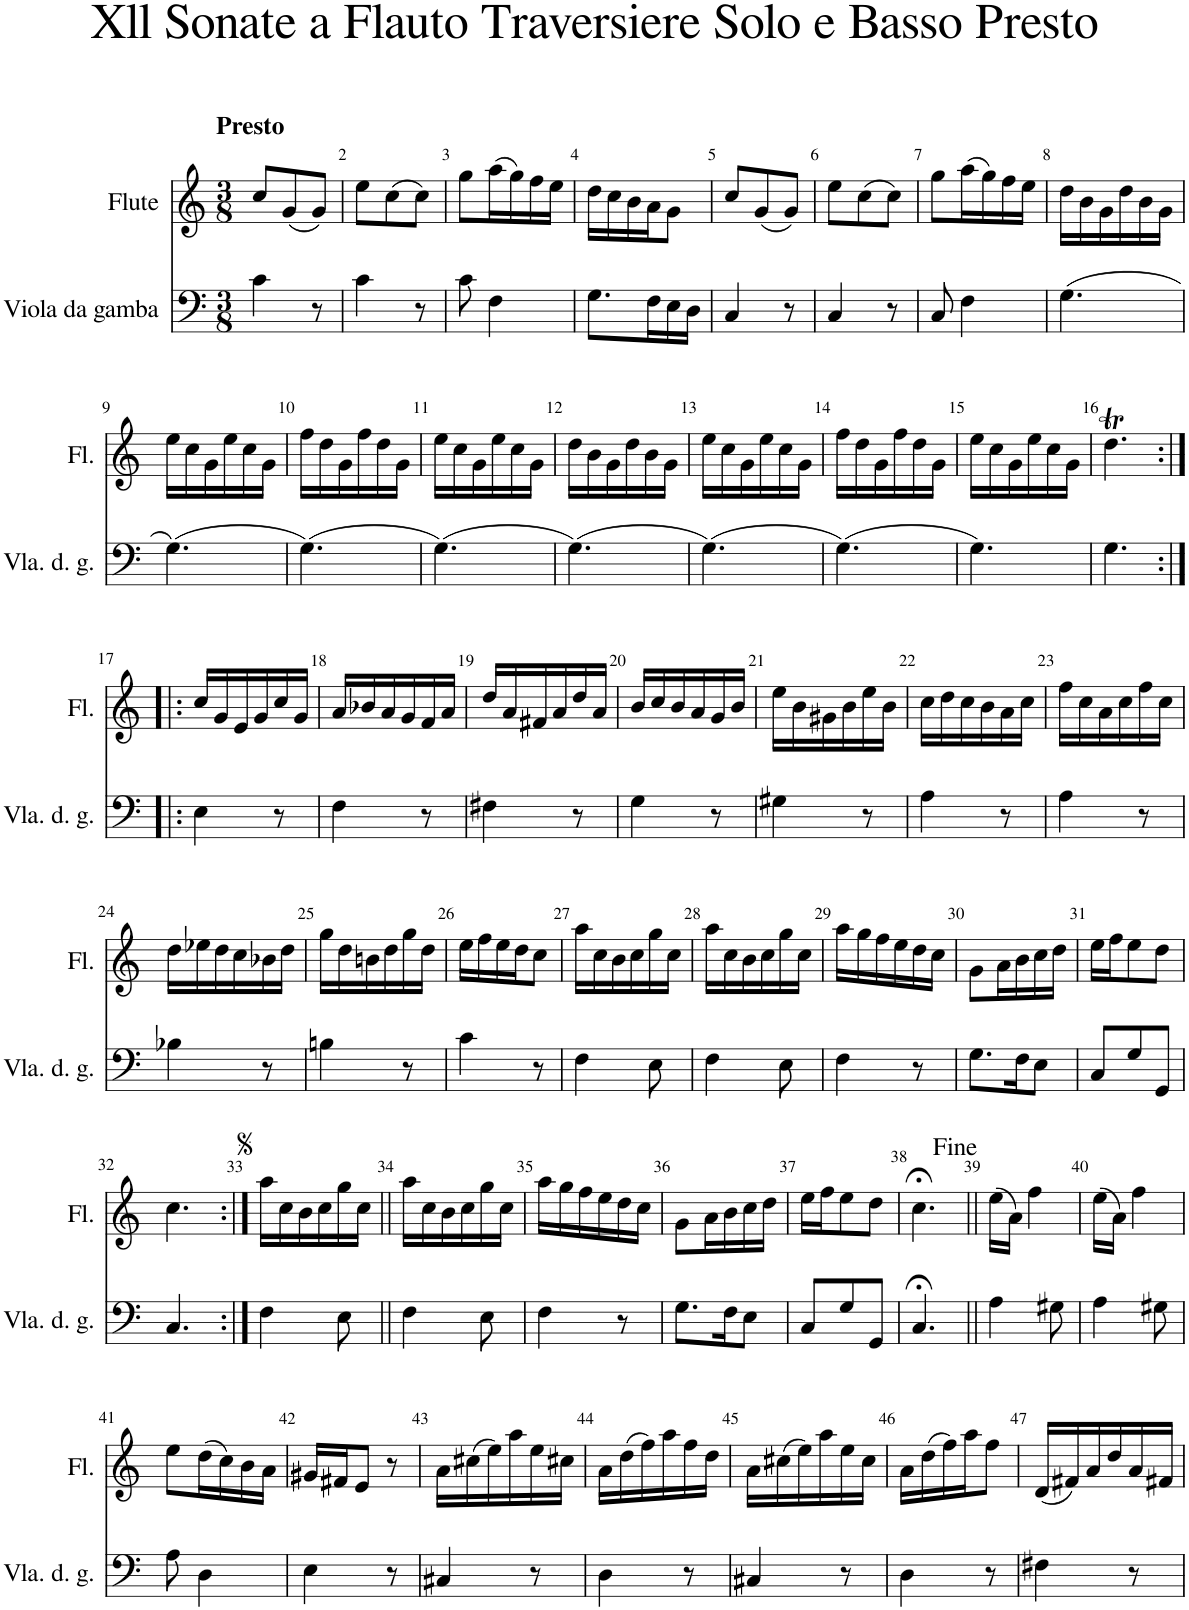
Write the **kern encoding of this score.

**kern	**kern
*part2	*part1
*staff2	*staff1
*I"Viola da gamba	*I"Flute
*I'Vla. d. g.	*I'Fl.
*clefF4	*clefG2
*k[]	*k[]
*M3/8	*M3/8
=1	=1
!	!LO:TX:a:B:t=Presto
4c\	8cc/L
.	(8g/
8r	8g/J)
=2	=2
4c\	8ee\L
.	(8cc\
8r	8cc\J)
=3	=3
8c\	8gg\L
4F\	(16aa\L
.	16gg\)
.	16ff\
.	16ee\JJ
=4	=4
8.G\L	16dd\LL
.	16cc\
.	16b\
16F\L	16a\J
16E\	8g\J
16D\JJ	.
=5	=5
4C/	8cc/L
.	(8g/
8r	8g/J)
=6	=6
4C/	8ee\L
.	(8cc\
8r	8cc\J)
=7	=7
8C/	8gg\L
4F\	(16aa\L
.	16gg\)
.	16ff\
.	16ee\JJ
=8	=8
(4.G\	16dd\LL
.	16b\
.	16g\
.	16dd\
.	16b\
.	16g\JJ
!!LO:LB:g=z
=9	=9
(4.G\)	16ee\LL
.	16cc\
.	16g\
.	16ee\
.	16cc\
.	16g\JJ
=10	=10
(4.G\)	16ff\LL
.	16dd\
.	16g\
.	16ff\
.	16dd\
.	16g\JJ
=11	=11
(4.G\)	16ee\LL
.	16cc\
.	16g\
.	16ee\
.	16cc\
.	16g\JJ
=12	=12
(4.G\)	16dd\LL
.	16b\
.	16g\
.	16dd\
.	16b\
.	16g\JJ
=13	=13
(4.G\)	16ee\LL
.	16cc\
.	16g\
.	16ee\
.	16cc\
.	16g\JJ
=14	=14
(4.G\)	16ff\LL
.	16dd\
.	16g\
.	16ff\
.	16dd\
.	16g\JJ
=15	=15
4.G\)	16ee\LL
.	16cc\
.	16g\
.	16ee\
.	16cc\
.	16g\JJ
=16	=16
4.G\	4.ddT\
!!LO:LB:g=z
=17:|!|:	=17:|!|:
4E\	16cc/LL
.	16g/
.	16e/
.	16g/
8r	16cc/
.	16g/JJ
=18	=18
4F\	16a/LL
.	16b-X/
.	16a/
.	16g/
8r	16f/
.	16a/JJ
=19	=19
4F#X\	16dd/LL
.	16a/
.	16f#X/
.	16a/
8r	16dd/
.	16a/JJ
=20	=20
4G\	16b/LL
.	16cc/
.	16b/
.	16a/
8r	16g/
.	16b/JJ
=21	=21
4G#X\	16ee\LL
.	16b\
.	16g#X\
.	16b\
8r	16ee\
.	16b\JJ
=22	=22
4A\	16cc\LL
.	16dd\
.	16cc\
.	16b\
8r	16a\
.	16cc\JJ
=23	=23
4A\	16ff\LL
.	16cc\
.	16a\
.	16cc\
8r	16ff\
.	16cc\JJ
!!LO:LB:g=z
=24	=24
4B-X\	16dd\LL
.	16ee-X\
.	16dd\
.	16cc\
8r	16b-X\
.	16dd\JJ
=25	=25
4Bn\	16gg\LL
.	16dd\
.	16bn\
.	16dd\
8r	16gg\
.	16dd\JJ
=26	=26
4c\	16ee\LL
.	16ff\
.	16ee\
.	16dd\J
8r	8cc\J
=27	=27
4F\	16aa\LL
.	16cc\
.	16b\
.	16cc\
8E\	16gg\
.	16cc\JJ
=28	=28
4F\	16aa\LL
.	16cc\
.	16b\
.	16cc\
8E\	16gg\
.	16cc\JJ
=29	=29
4F\	16aa\LL
.	16gg\
.	16ff\
.	16ee\
8r	16dd\
.	16cc\JJ
=30	=30
8.G\L	8g\L
.	16a\L
16F\K	16b\
8E\J	16cc\
.	16dd\JJ
=31	=31
8C/L	16ee\LL
.	16ff\J
8G/	8ee\
8GG/J	8dd\J
!!LO:LB:g=z
=32	=32
4.C/	4.cc\
=33:|!	=33:|!
4F\	16aa\LL
.	16cc\
.	16b\
.	16cc\
8E\	16gg\
.	16cc\JJ
=34||	=34||
4F\	16aa\LL
.	16cc\
.	16b\
.	16cc\
8E\	16gg\
.	16cc\JJ
=35	=35
4F\	16aa\LL
.	16gg\
.	16ff\
.	16ee\
8r	16dd\
.	16cc\JJ
=36	=36
8.G\L	8g\L
.	16a\L
16F\K	16b\
8E\J	16cc\
.	16dd\JJ
=37	=37
8C/L	16ee\LL
.	16ff\J
8G/	8ee\
8GG/J	8dd\J
=38	=38
4.C;</	4.cc;<\
=39||	=39||
4A\	(16ee\LL
.	16a\JJ)
.	4ff\
8G#X\	.
=40	=40
4A\	(16ee\LL
.	16a\JJ)
.	4ff\
8G#X\	.
!!LO:LB:g=z
=41	=41
8A\	8ee\L
4D\	(16dd\L
.	16cc\)
.	16b\
.	16a\JJ
=42	=42
4E\	16g#X/LL
.	16f#X/J
.	8e/J
8r	8r
=43	=43
4C#X/	16a\LL
.	(16cc#X\
.	16ee\)
.	16aa\
8r	16ee\
.	16cc#X\JJ
=44	=44
4D\	16a\LL
.	(16dd\
.	16ff\)
.	16aa\
8r	16ff\
.	16dd\JJ
=45	=45
4C#X/	16a\LL
.	(16cc#X\
.	16ee\)
.	16aa\
8r	16ee\
.	16cc#\JJ
=46	=46
4D\	16a\LL
.	(16dd\
.	16ff\)
.	16aa\J
8r	8ff\J
=47	=47
4F#X\	(16d/LL
.	16f#X/)
.	16a/
.	16dd/
8r	16a/
.	16f#X/JJ
=	=
*-	*-
